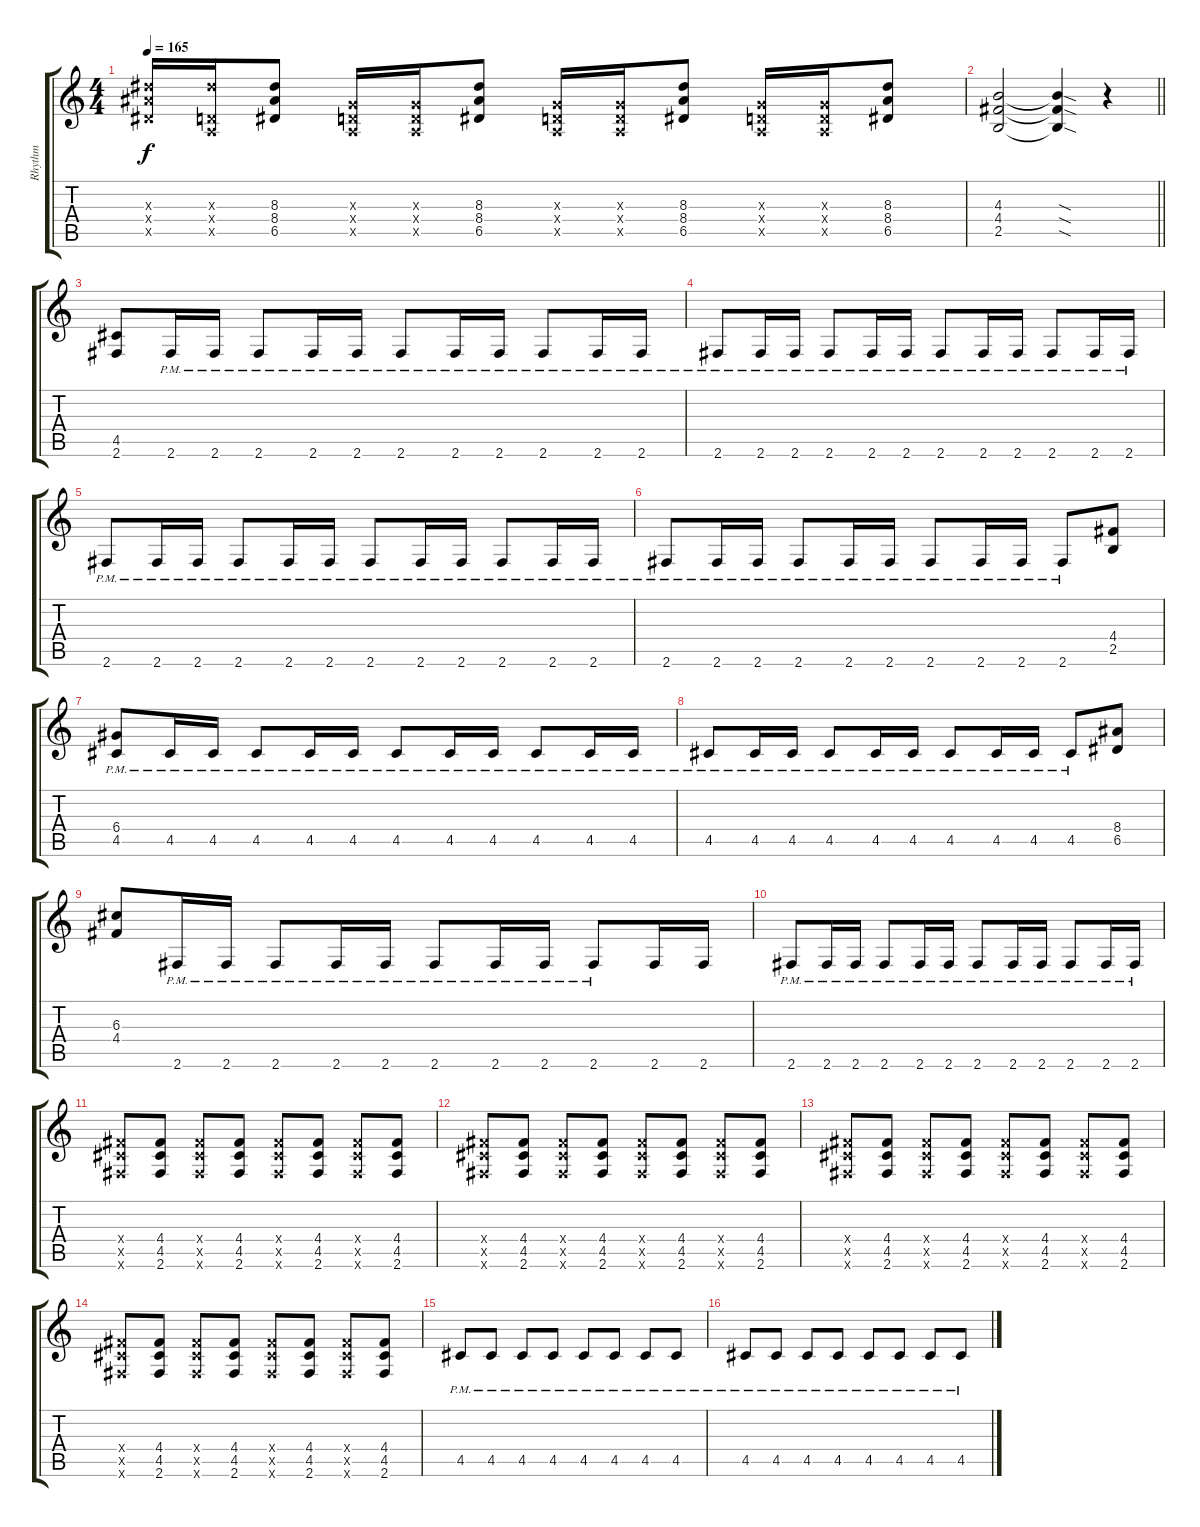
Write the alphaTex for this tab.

\track ("Rhythm" "Rhythm") {instrument overdrivenguitar}
\staff {score tabs}
\tuning (E4 B3 G3 D3 A2 E2) {hide}
\ts (4 4)
\tempo 165
\clef g2
\ks c
(8.3{x} 8.4{x} 6.5{x}).16{dy f} (8.3{x} 0.4{x} 0.5{x}).16 (8.3 8.4 6.5).8 (0.3{x} 0.4{x} 0.5{x}).16 (0.3{x} 0.4{x} 0.5{x}).16 (8.3 8.4 6.5).8 (0.3{x} 0.4{x} 0.5{x}).16 (0.3{x} 0.4{x} 0.5{x}).16 (8.3 8.4 6.5).8 (0.3{x} 0.4{x} 0.5{x}).16 (0.3{x} 0.4{x} 0.5{x}).16 (8.3 8.4 6.5).8 |
\barLineRight lightlight
(4.3 4.4 2.5).2 (4.3{sod t} 4.4{sod t} 2.5{sod t}).4 r.4 |
(4.5 2.6).8 2.6{pm}.16 2.6{pm}.16 2.6{pm}.8 2.6{pm}.16 2.6{pm}.16 2.6{pm}.8 2.6{pm}.16 2.6{pm}.16 2.6{pm}.8 2.6{pm}.16 2.6{pm}.16 |
2.6{pm}.8 2.6{pm}.16 2.6{pm}.16 2.6{pm}.8 2.6{pm}.16 2.6{pm}.16 2.6{pm}.8 2.6{pm}.16 2.6{pm}.16 2.6{pm}.8 2.6{pm}.16 2.6{pm}.16 |
2.6{pm}.8 2.6{pm}.16 2.6{pm}.16 2.6{pm}.8 2.6{pm}.16 2.6{pm}.16 2.6{pm}.8 2.6{pm}.16 2.6{pm}.16 2.6{pm}.8 2.6{pm}.16 2.6{pm}.16 |
2.6{pm}.8 2.6{pm}.16 2.6{pm}.16 2.6{pm}.8 2.6{pm}.16 2.6{pm}.16 2.6{pm}.8 2.6{pm}.16 2.6{pm}.16 2.6{pm}.8 (4.4 2.5).8 |
(6.4 4.5{pm}).8 4.5{pm}.16 4.5{pm}.16 4.5{pm}.8 4.5{pm}.16 4.5{pm}.16 4.5{pm}.8 4.5{pm}.16 4.5{pm}.16 4.5{pm}.8 4.5{pm}.16 4.5{pm}.16 |
4.5{pm}.8 4.5{pm}.16 4.5{pm}.16 4.5{pm}.8 4.5{pm}.16 4.5{pm}.16 4.5{pm}.8 4.5{pm}.16 4.5{pm}.16 4.5{pm}.8 (8.4 6.5).8 |
(6.3 4.4).8 2.6{pm}.16 2.6{pm}.16 2.6{pm}.8 2.6{pm}.16 2.6{pm}.16 2.6{pm}.8 2.6{pm}.16 2.6{pm}.16 2.6{pm}.8 2.6.16 2.6.16 |
2.6{pm}.8 2.6{pm}.16 2.6{pm}.16 2.6{pm}.8 2.6{pm}.16 2.6{pm}.16 2.6{pm}.8 2.6{pm}.16 2.6{pm}.16 2.6{pm}.8 2.6{pm}.16 2.6{pm}.16 |
(4.4{x} 4.5{x} 2.6{x}).8 (4.4 4.5 2.6).8 (4.4{x} 4.5{x} 2.6{x}).8 (4.4 4.5 2.6).8 (4.4{x} 4.5{x} 2.6{x}).8 (4.4 4.5 2.6).8 (4.4{x} 4.5{x} 2.6{x}).8 (4.4 4.5 2.6).8 |
(4.4{x} 4.5{x} 2.6{x}).8 (4.4 4.5 2.6).8 (4.4{x} 4.5{x} 2.6{x}).8 (4.4 4.5 2.6).8 (4.4{x} 4.5{x} 2.6{x}).8 (4.4 4.5 2.6).8 (4.4{x} 4.5{x} 2.6{x}).8 (4.4 4.5 2.6).8 |
(4.4{x} 4.5{x} 2.6{x}).8 (4.4 4.5 2.6).8 (4.4{x} 4.5{x} 2.6{x}).8 (4.4 4.5 2.6).8 (4.4{x} 4.5{x} 2.6{x}).8 (4.4 4.5 2.6).8 (4.4{x} 4.5{x} 2.6{x}).8 (4.4 4.5 2.6).8 |
(4.4{x} 4.5{x} 2.6{x}).8 (4.4 4.5 2.6).8 (4.4{x} 4.5{x} 2.6{x}).8 (4.4 4.5 2.6).8 (4.4{x} 4.5{x} 2.6{x}).8 (4.4 4.5 2.6).8 (4.4{x} 4.5{x} 2.6{x}).8 (4.4 4.5 2.6).8 |
4.5{pm}.8 4.5{pm}.8 4.5{pm}.8 4.5{pm}.8 4.5{pm}.8 4.5{pm}.8 4.5{pm}.8 4.5{pm}.8 |
4.5{pm}.8 4.5{pm}.8 4.5{pm}.8 4.5{pm}.8 4.5{pm}.8 4.5{pm}.8 4.5{pm}.8 4.5{pm}.8
